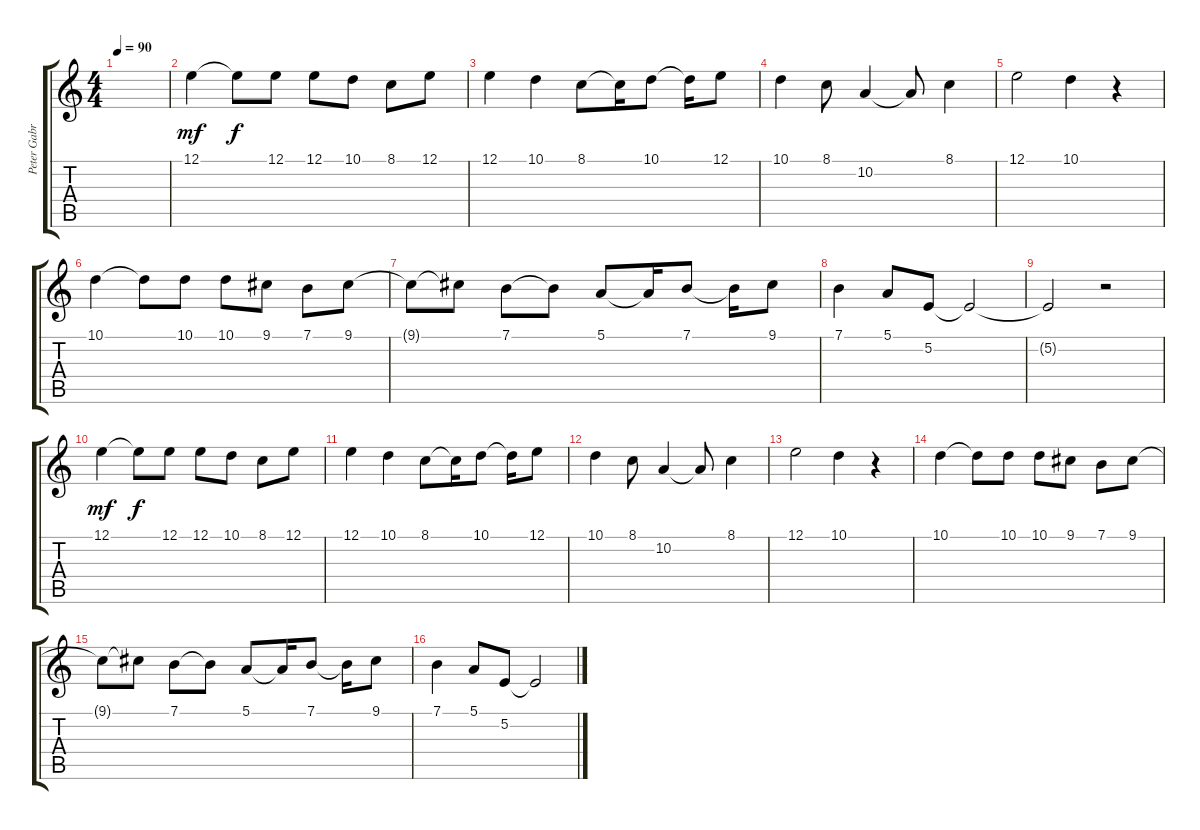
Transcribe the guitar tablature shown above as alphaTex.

\track ("Peter Gabriel (flute)" "Peter Gabr") {instrument flute}
\staff {score tabs}
\tuning (E4 B3 G3 D3 A2 E2) {hide}
\ts (4 4)
\tempo 90
\clef g2
\ks c
|
12.1.4{dy mf} 12.1{t}.8{dy f} 12.1.8 12.1.8 10.1.8 8.1.8 12.1.8 |
12.1.4 10.1.4 8.1.8 8.1{t}.16 10.1.8 10.1{t}.16 12.1.8 |
10.1.4 8.1.8 10.2.4 10.2{t}.8 8.1.4 |
12.1.2 10.1.4 r.4 |
10.1.4 10.1{t}.8 10.1.8 10.1.8 9.1.8 7.1.8 9.1.8 |
9.1{t}.8 9.1{t}.8 7.1.8 7.1{t}.8 5.1.8 5.1{t}.16 7.1.8 7.1{t}.16 9.1.8 |
7.1.4 5.1.8 5.2.8 5.2{t}.2 |
5.2{t}.2 r.2 |
12.1.4{dy mf} 12.1{t}.8{dy f} 12.1.8 12.1.8 10.1.8 8.1.8 12.1.8 |
12.1.4 10.1.4 8.1.8 8.1{t}.16 10.1.8 10.1{t}.16 12.1.8 |
10.1.4 8.1.8 10.2.4 10.2{t}.8 8.1.4 |
12.1.2 10.1.4 r.4 |
10.1.4 10.1{t}.8 10.1.8 10.1.8 9.1.8 7.1.8 9.1.8 |
9.1{t}.8 9.1{t}.8 7.1.8 7.1{t}.8 5.1.8 5.1{t}.16 7.1.8 7.1{t}.16 9.1.8 |
7.1.4 5.1.8 5.2.8 5.2{t}.2
